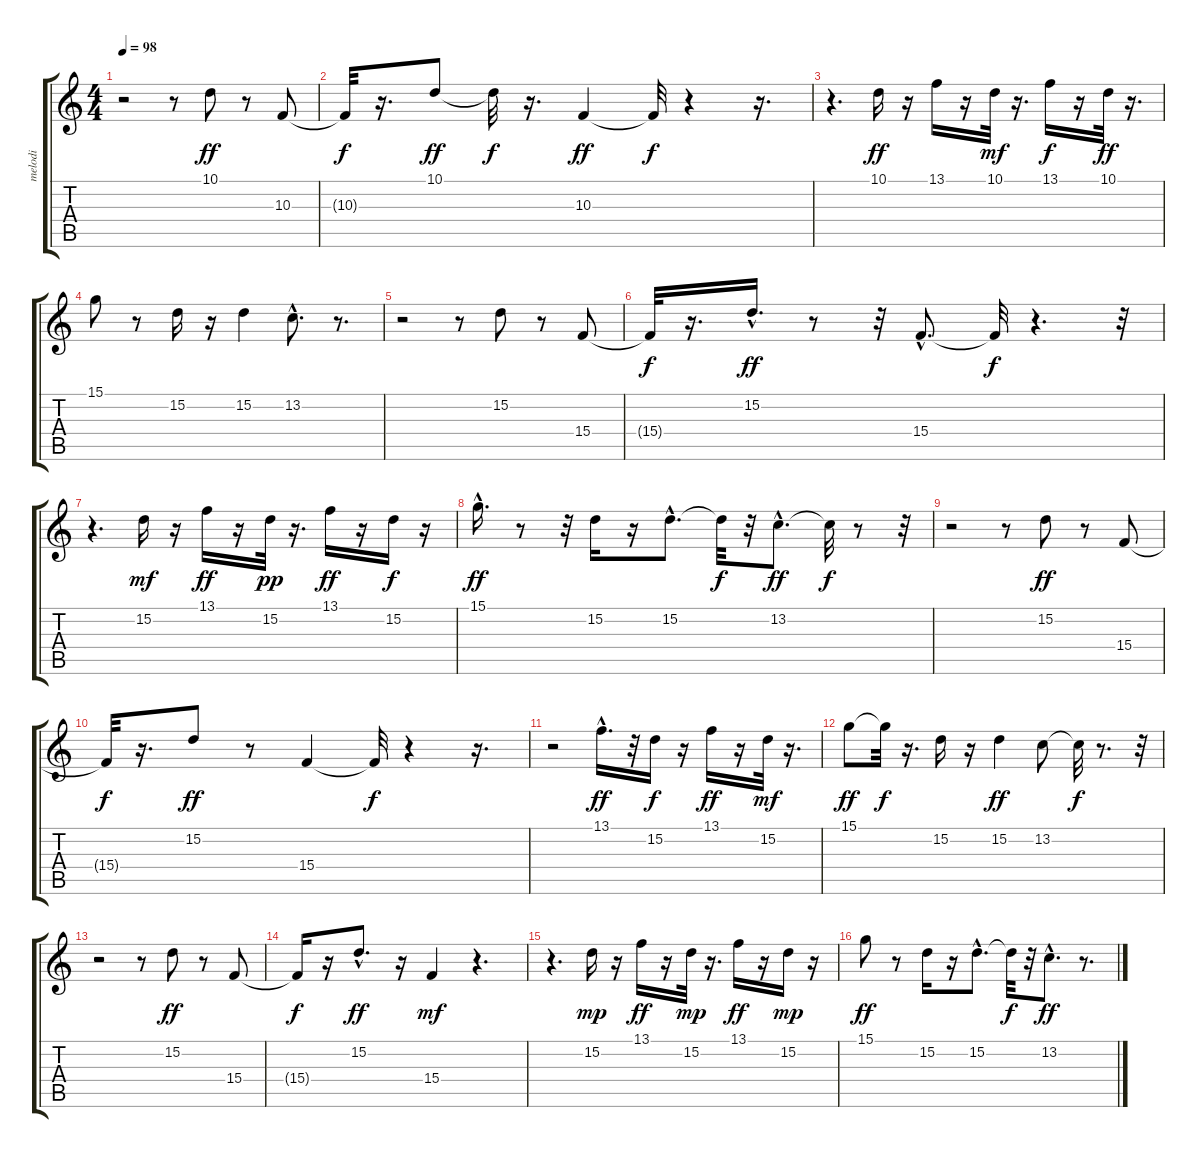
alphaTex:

\track ("melodi" "melodi") {instrument lead3calliope}
\staff {score tabs}
\tuning (E4 B3 G3 D3 A2 E2) {hide}
\ts (4 4)
\tempo 98
\clef g2
\ks c
r.2{dy ff} r.8 10.1.8 r.8 10.3.8 |
10.3{t}.32{dy f} r.16{d} 10.1.8{dy ff} 10.1{t}.32{dy f} r.16{d} 10.3.4{dy ff} 10.3{t}.32{dy f} r.4 r.16{d} |
r.4{d} 10.1.16{dy ff} r.16 13.1.16 r.16 10.1.32{dy mf} r.16{d} 13.1.16{dy f} r.16 10.1.32{dy ff} r.16{d} |
15.1.8 r.8 15.2.16 r.16 15.2.4 13.2{hac}.8{d} r.8{d} |
r.2 r.8 15.2.8 r.8 15.4.8 |
15.4{t}.32{dy f} r.16{d} 15.2{hac}.16{d dy ff} r.8 r.32 15.4{hac}.8{d} 15.4{t}.32{dy f} r.4{d} r.32 |
r.4{d} 15.2.16{dy mf} r.16 13.1.16{dy ff} r.16 15.2.32{dy pp} r.16{d} 13.1.16{dy ff} r.16 15.2.16{dy f} r.16 |
15.1{hac}.16{d dy ff} r.8 r.32 15.2.16 r.16 15.2{hac}.8{d} 15.2{t}.32{dy f} r.32 13.2{hac}.8{d dy ff} 13.2{t}.32{dy f} r.8 r.32 |
r.2 r.8 15.2.8{dy ff} r.8 15.4.8 |
15.4{t}.32{dy f} r.16{d} 15.2.8{dy ff} r.8 15.4.4 15.4{t}.32{dy f} r.4 r.16{d} |
r.2 13.1{hac}.16{d dy ff} r.32 15.2.16{dy f} r.16 13.1.16{dy ff} r.16 15.2.32{dy mf} r.16{d} |
15.1.8{dy ff} 15.1{t}.32{dy f} r.16{d} 15.2.16 r.16 15.2.4{dy ff} 13.2.8 13.2{t}.32{dy f} r.8{d} r.32 |
r.2 r.8 15.2.8{dy ff} r.8 15.4.8 |
15.4{t}.16{dy f} r.16 15.2{hac}.8{d dy ff} r.16 15.4.4{dy mf} r.4{d} |
r.4{d} 15.2.16{dy mp} r.16 13.1.16{dy ff} r.16 15.2.32{dy mp} r.16{d} 13.1.16{dy ff} r.16 15.2.16{dy mp} r.16 |
15.1.8{dy ff} r.8 15.2.16 r.16 15.2{hac}.8{d} 15.2{t}.32{dy f} r.32 13.2{hac}.8{d dy ff} r.8{d}
